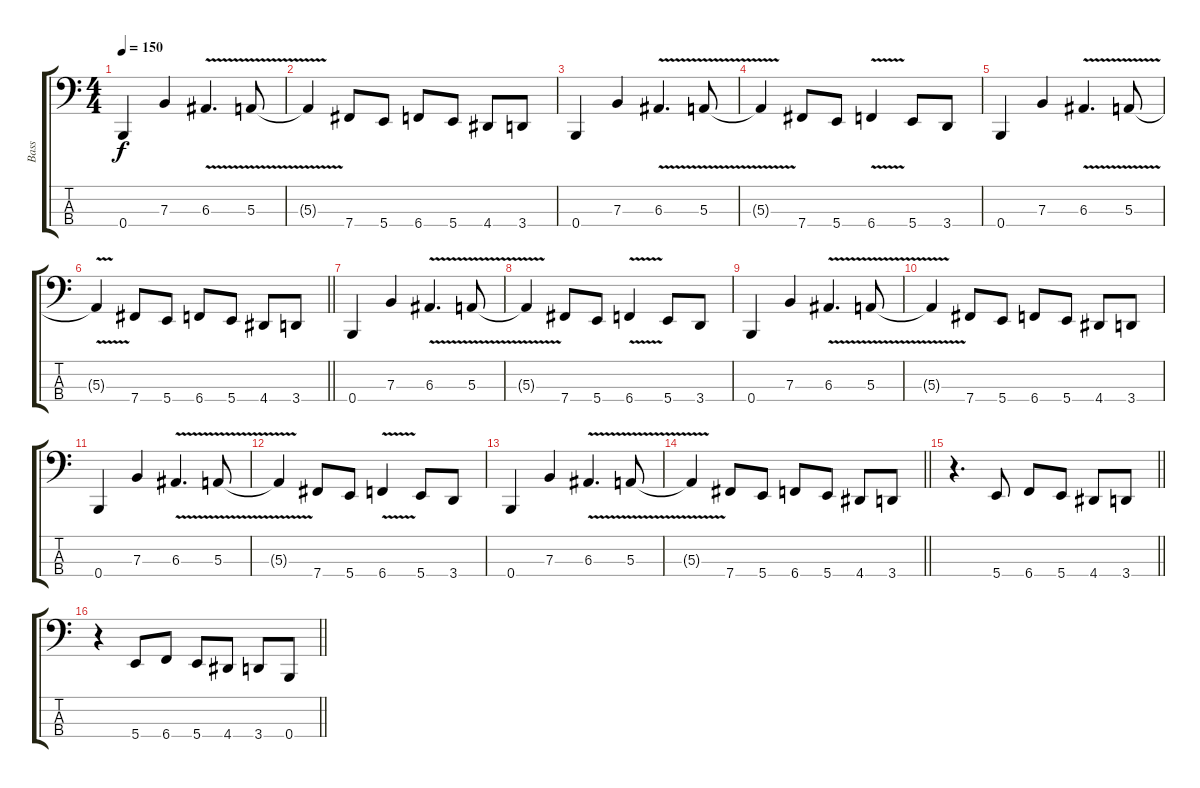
\track ("Bass" "Bass") {instrument electricbassfinger}
\staff {score tabs}
\tuning (D2 A1 E1 B0) {hide}
\ts (4 4)
\tempo 150
\clef f4
\ks c
0.4.4{dy f} 7.3.4 6.3{v}.4{d} 5.3{v}.8 |
5.3{t}.4 7.4.8 5.4.8 6.4.8 5.4.8 4.4.8 3.4.8 |
0.4.4 7.3.4 6.3{v}.4{d} 5.3{v}.8 |
5.3{t}.4 7.4.8 5.4.8 6.4{v}.4 5.4.8 3.4.8 |
0.4.4 7.3.4 6.3{v}.4{d} 5.3{v}.8 |
\barLineRight lightlight
5.3{t}.4 7.4.8 5.4.8 6.4.8 5.4.8 4.4.8 3.4.8 |
0.4.4 7.3.4 6.3{v}.4{d} 5.3{v}.8 |
5.3{t}.4 7.4.8 5.4.8 6.4{v}.4 5.4.8 3.4.8 |
0.4.4 7.3.4 6.3{v}.4{d} 5.3{v}.8 |
5.3{t}.4 7.4.8 5.4.8 6.4.8 5.4.8 4.4.8 3.4.8 |
0.4.4 7.3.4 6.3{v}.4{d} 5.3{v}.8 |
5.3{t}.4 7.4.8 5.4.8 6.4{v}.4 5.4.8 3.4.8 |
0.4.4 7.3.4 6.3{v}.4{d} 5.3{v}.8 |
\barLineRight lightlight
5.3{t}.4 7.4.8 5.4.8 6.4.8 5.4.8 4.4.8 3.4.8 |
\barLineRight lightlight
r.4{d} 5.4.8 6.4.8 5.4.8 4.4.8 3.4.8 |
\barLineRight lightlight
r.4 5.4.8 6.4.8 5.4.8 4.4.8 3.4.8 0.4.8
